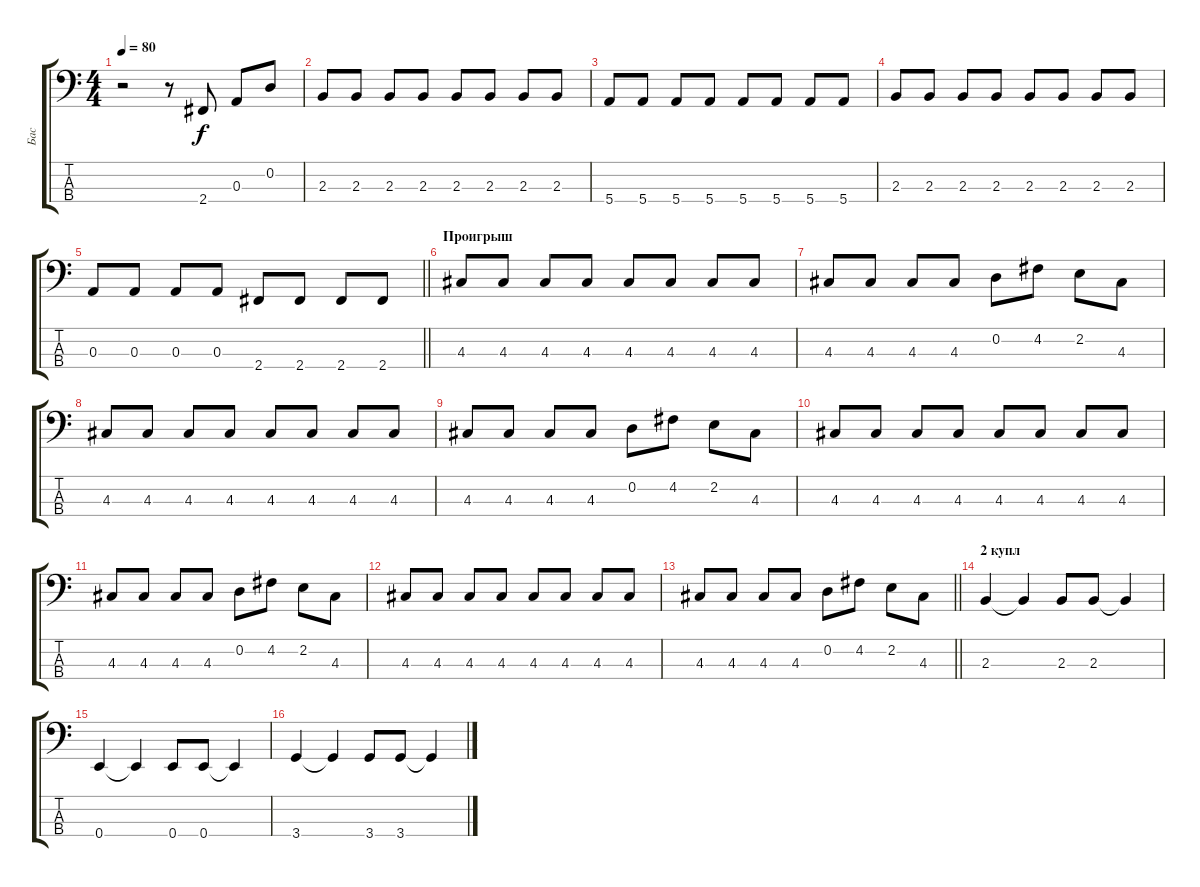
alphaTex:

\track ("Бас" "Бас") {instrument electricbassfinger}
\staff {score tabs}
\tuning (G2 D2 A1 E1) {hide}
\ts (4 4)
\tempo 80
\clef f4
\ks c
r.2{dy f} r.8 2.4.8 0.3.8 0.2.8 |
2.3.8 2.3.8 2.3.8 2.3.8 2.3.8 2.3.8 2.3.8 2.3.8 |
5.4.8 5.4.8 5.4.8 5.4.8 5.4.8 5.4.8 5.4.8 5.4.8 |
2.3.8 2.3.8 2.3.8 2.3.8 2.3.8 2.3.8 2.3.8 2.3.8 |
\barLineRight lightlight
0.3.8 0.3.8 0.3.8 0.3.8 2.4.8 2.4.8 2.4.8 2.4.8 |
\section ("" "Проигрыш")
4.3.8 4.3.8 4.3.8 4.3.8 4.3.8 4.3.8 4.3.8 4.3.8 |
4.3.8 4.3.8 4.3.8 4.3.8 0.2.8 4.2.8 2.2.8 4.3.8 |
4.3.8 4.3.8 4.3.8 4.3.8 4.3.8 4.3.8 4.3.8 4.3.8 |
4.3.8 4.3.8 4.3.8 4.3.8 0.2.8 4.2.8 2.2.8 4.3.8 |
4.3.8 4.3.8 4.3.8 4.3.8 4.3.8 4.3.8 4.3.8 4.3.8 |
4.3.8 4.3.8 4.3.8 4.3.8 0.2.8 4.2.8 2.2.8 4.3.8 |
4.3.8 4.3.8 4.3.8 4.3.8 4.3.8 4.3.8 4.3.8 4.3.8 |
\barLineRight lightlight
4.3.8 4.3.8 4.3.8 4.3.8 0.2.8 4.2.8 2.2.8 4.3.8 |
\section ("" "2 купл")
2.3.4 2.3{t}.4 2.3.8 2.3.8 2.3{t}.4 |
0.4.4 0.4{t}.4 0.4.8 0.4.8 0.4{t}.4 |
3.4.4 3.4{t}.4 3.4.8 3.4.8 3.4{t}.4
